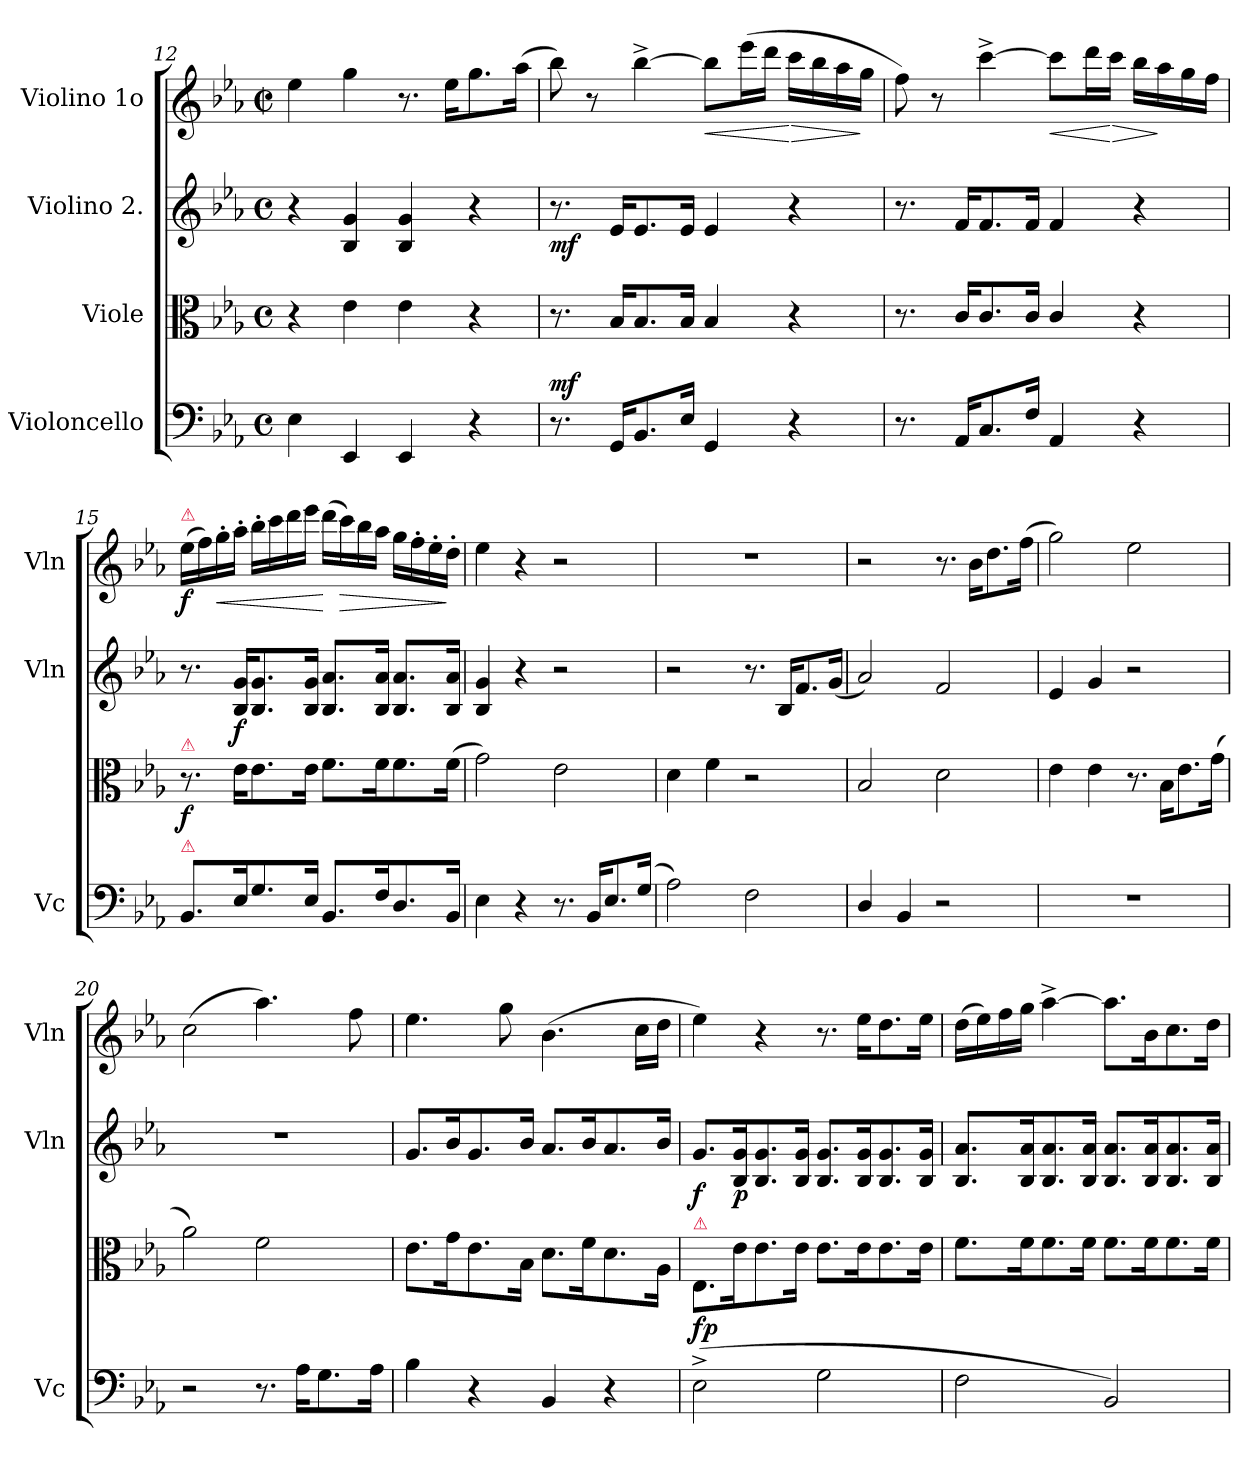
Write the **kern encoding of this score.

**kern	**dynam	**kern	**dynam	**kern	**dynam	**kern	**dynam
*part4	*part4	*part3	*part3	*part2	*part2	*part1	*part1
*staff4	*staff4	*staff3	*staff3	*staff2	*staff2	*staff1	*staff1
*I"Violoncello	*	*I"Viole	*	*I"Violino 2.	*	*I"Violino 1o	*
*I'Vc	*	*	*	*I'Vln	*	*I'Vln	*
*clefF4	*	*clefC3	*	*clefG2	*	*clefG2	*
*k[b-e-a-]	*	*k[b-e-a-]	*	*k[b-e-a-]	*	*k[b-e-a-]	*
*M4/4	*	*M4/4	*	*M4/4	*	*M4/4	*
*met(c)	*	*met(c)	*	*met(c)	*	*met(c|)	*
=12	=12	=12	=12	=12	=12	=12	=12
4E-\	.	4r	.	4r	.	4ee-\	.
4EE-/	.	4e-\	.	4B-/ 4g/	.	4gg\	.
4EE-/	.	4e-\	.	4B-/ 4g/	.	8.r	.
.	.	.	.	.	.	16ee-\KL	.
4r	.	4r	.	4r	.	8.gg\	.
.	.	.	.	.	.	(16aa-\Jk	.
=13	=13	=13	=13	=13	=13	=13	=13
!	!LO:DY:a	!	!	!	!	!	!
8.r	mf	8.r	.	8.r	mf	8bb-\)	.
.	.	.	.	.	.	8r	.
16GG/KL	.	16B-/KL	.	16e-/KL	.	.	.
8.BB-/	.	8.B-/	.	8.e-/	.	[4bb-^<\	.
16E-/Jk	.	16B-/Jk	.	16e-/Jk	.	.	.
!	!	!	!	!	!	!	!LO:HP:b
4GG/	.	4B-/	.	4e-/	.	8bb-\L]	<
.	.	.	.	.	.	(16eee-\L	.
.	.	.	.	.	.	16ddd\JJ	.
!	!	!	!	!	!	!	!LO:HP:n=1:b
4r	.	4r	.	4r	.	16ccc\LL	[ >
.	.	.	.	.	.	16bb-\	.
.	.	.	.	.	.	16aa-\	.
.	.	.	.	.	.	16gg\JJ	]
=14	=14	=14	=14	=14	=14	=14	=14
8.r	.	8.r	.	8.r	.	8ff\)	.
.	.	.	.	.	.	8r	.
16AA-/KL	.	16c/KL	.	16f/KL	.	.	.
8.C/	.	8.c/	.	8.f/	.	[4ccc^<\	.
16F/Jk	.	16c/Jk	.	16f/Jk	.	.	.
!	!	!	!	!	!	!	!LO:HP:b
4AA-/	.	4c/	.	4f/	.	8ccc\L]	<
.	.	.	.	.	.	16ddd\L	.
!	!	!	!	!	!	!	!LO:HP:n=1:b
.	.	.	.	.	.	16ccc\JJ	[ >
4r	.	4r	.	4r	.	16bb-\LL	.
.	.	.	.	.	.	16aa-\	]
.	.	.	.	.	.	16gg\	.
.	.	.	.	.	.	16ff\JJ	.
=15	=15	=15	=15	=15	=15	=15	=15
!	!	!	!	!	!	!LO:TX:a:color=crimson:t=⚠	!
!	!	!LO:TX:a:color=crimson:t=⚠	!	!	!	!	!
!LO:TX:a:color=crimson:t=⚠	!	!	!	!	!	!	!
8.BB-/L	.	8.r	f	8.r	.	(16ee-\LL	f
.	.	.	.	.	.	16ff\)	.
!	!	!	!	!	!	!	!LO:HP:b
.	.	.	.	.	.	16gg'\	<
16E-/K	.	16e-\KL	.	16B-/ 16g/KL	f	16aa-'\JJ	.
8.G/	.	8.e-\	.	8.B-/ 8.g/	.	16bb-'\LL	.
.	.	.	.	.	.	16ccc\	.
.	.	.	.	.	.	16ddd\	.
16E-/Jk	.	16e-\Jk	.	16B-/ 16g/Jk	.	16eee-\JJ	.
8.BB-/L	.	8.f\L	.	8.B-/ 8.a-/L	.	(16ddd\LL	[
!	!	!	!	!	!	!	!LO:HP:b
.	.	.	.	.	.	16ccc\)	>
.	.	.	.	.	.	16bb-\	.
16F/K	.	16f\K	.	16B-/ 16a-/Jk	.	16aa-\JJ	.
8.D/	.	8.f\	.	8.B-/ 8.a-/L	.	16gg\LL	.
.	.	.	.	.	.	16ff'\	.
.	.	.	.	.	.	16ee-'\	.
16BB-/Jk	.	(16f\Jk	.	16B-/ 16a-/Jk	.	16dd'\JJ	]
=16	=16	=16	=16	=16	=16	=16	=16
4E-\	.	2g\)	.	4B-/ 4g/	.	4ee-\	.
4r	.	.	.	4r	.	4r	.
8.r	.	2e-\	.	2r	.	2r	.
16BB-/KL	.	.	.	.	.	.	.
8.E-/	.	.	.	.	.	.	.
(16G/Jk	.	.	.	.	.	.	.
=17	=17	=17	=17	=17	=17	=17	=17
2A-\)	.	4d\	.	2r	.	1r	.
.	.	4f\	.	.	.	.	.
2F\	.	2r	.	8.r	.	.	.
.	.	.	.	16B-/KL	.	.	.
.	.	.	.	8.f/	.	.	.
.	.	.	.	(16g/Jk	.	.	.
=18	=18	=18	=18	=18	=18	=18	=18
4D/	.	2B-/	.	2a-/)	.	2r	.
4BB-/	.	.	.	.	.	.	.
2r	.	2d\	.	2f/	.	8.r	.
.	.	.	.	.	.	16b-\KL	.
.	.	.	.	.	.	8.dd\	.
.	.	.	.	.	.	(16ff\Jk	.
=19	=19	=19	=19	=19	=19	=19	=19
1r	.	4e-\	.	4e-/	.	2gg\)	.
.	.	4e-\	.	4g/	.	.	.
.	.	8.r	.	2r	.	2ee-\	.
.	.	16B-\KL	.	.	.	.	.
.	.	8.e-\	.	.	.	.	.
.	.	(16g\Jk	.	.	.	.	.
=20	=20	=20	=20	=20	=20	=20	=20
2r	.	2a-\)	.	1r	.	(2cc\	.
8.r	.	2f\	.	.	.	4.aa-\)	.
16A-\KL	.	.	.	.	.	.	.
8.G\	.	.	.	.	.	.	.
.	.	.	.	.	.	8ff\	.
16A-\Jk	.	.	.	.	.	.	.
=21	=21	=21	=21	=21	=21	=21	=21
4B-\	.	8.e-\L	.	8.g/L	.	4.ee-\	.
.	.	16g\K	.	16b-/K	.	.	.
4r	.	8.e-\	.	8.g/	.	.	.
.	.	.	.	.	.	8gg\	.
.	.	16B-\Jk	.	16b-/Jk	.	.	.
4BB-/	.	8.d\L	.	8.a-/L	.	(4.b-\	.
.	.	16f\K	.	16b-/K	.	.	.
4r	.	8.d\	.	8.a-/	.	.	.
.	.	.	.	.	.	16cc\LL	.
.	.	16A-\Jk	.	16b-/Jk	.	16dd\JJ	.
=22	=22	=22	=22	=22	=22	=22	=22
!	!	!LO:TX:a:color=crimson:t=⚠	!	!	!	!	!
!	!LO:DY:a	!	!	!	!	!	!
(>2E-^<\	fp	8.E-/L	.	8.g/L	f	4ee-\)	.
.	.	16e-\K	.	16B-/ 16g/K	p	.	.
.	.	8.e-\	.	8.B-/ 8.g/	.	4r	.
.	.	16e-\Jk	.	16B-/ 16g/Jk	.	.	.
2G\	.	8.e-\L	.	8.B-/ 8.g/L	.	8.r	.
.	.	16e-\K	.	16B-/ 16g/K	.	16ee-\KL	.
.	.	8.e-\	.	8.B-/ 8.g/	.	8.dd\	.
.	.	16e-\Jk	.	16B-/ 16g/Jk	.	16ee-\Jk	.
=23	=23	=23	=23	=23	=23	=23	=23
2F\	.	8.f\L	.	8.B-/ 8.a-/L	.	(16dd\LL	.
.	.	.	.	.	.	16ee-\)	.
.	.	.	.	.	.	16ff\	.
.	.	16f\K	.	16B-/ 16a-/K	.	16gg\JJ	.
.	.	8.f\	.	8.B-/ 8.a-/	.	[4aa-^<\	.
.	.	16f\Jk	.	16B-/ 16a-/Jk	.	.	.
2BB-/)	.	8.f\L	.	8.B-/ 8.a-/L	.	8.aa-\L]	.
.	.	16f\K	.	16B-/ 16a-/K	.	16b-\K	.
.	.	8.f\	.	8.B-/ 8.a-/	.	8.cc\	.
.	.	16f\Jk	.	16B-/ 16a-/Jk	.	16dd\Jk	.
=	=	=	=	=	=	=	=
*-	*-	*-	*-	*-	*-	*-	*-
